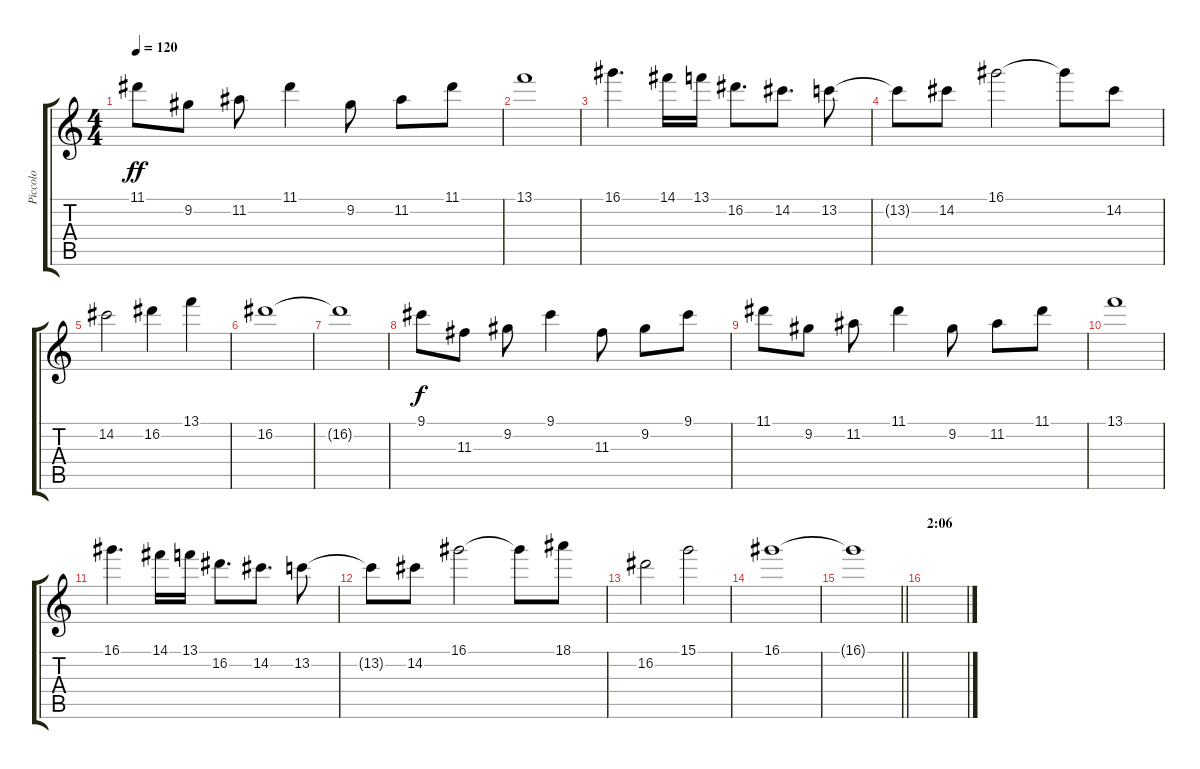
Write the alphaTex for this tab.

\track ("Piccolo" "Piccolo") {instrument piccolo}
\staff {score tabs}
\tuning (E5 B4 G4 D4 A3 E3) {hide}
\ts (4 4)
\tempo 120
\clef g2
\ks c
11.1.8{dy ff} 9.2.8 11.2.8 11.1.4 9.2.8 11.2.8 11.1.8 |
13.1.1 |
16.1.4{d} 14.1.16 13.1.16 16.2.8{d} 14.2.8{d} 13.2.8 |
13.2{t}.8 14.2.8 16.1.2 16.1{t}.8 14.2.8 |
14.2.2 16.2.4 13.1.4 |
16.2.1 |
16.2{t}.1 |
9.1.8{dy f} 11.3.8 9.2.8 9.1.4 11.3.8 9.2.8 9.1.8 |
11.1.8 9.2.8 11.2.8 11.1.4 9.2.8 11.2.8 11.1.8 |
13.1.1 |
16.1.4{d} 14.1.16 13.1.16 16.2.8{d} 14.2.8{d} 13.2.8 |
13.2{t}.8 14.2.8 16.1.2 16.1{t}.8 18.1.8 |
16.2.2 15.1.2 |
16.1.1 |
\barLineRight lightlight
16.1{t}.1 |
\section ("" "2:06")
